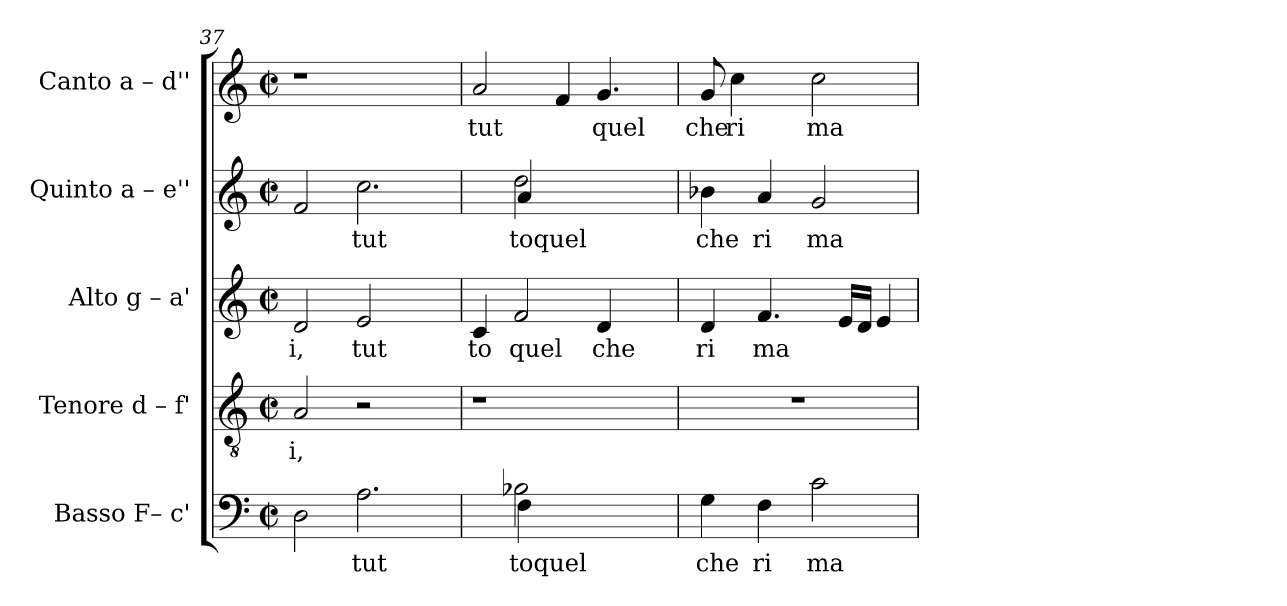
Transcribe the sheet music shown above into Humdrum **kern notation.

**kern	**text	**kern	**text	**kern	**text	**kern	**text	**kern	**text
*part5	*part5	*part4	*part4	*part3	*part3	*part2	*part2	*part1	*part1
*staff5	*staff5	*staff4	*staff4	*staff3	*staff3	*staff2	*staff2	*staff1	*staff1
*I"Basso  F– c'	*	*I"Tenore  d – f'	*	*I"Alto  g – a'	*	*I"Quinto  a – e''	*	*I"Canto  a – d''	*
*clefF4	*	*clefGv2	*	*clefG2	*	*clefG2	*	*clefG2	*
*k[]	*	*k[]	*	*k[]	*	*k[]	*	*k[]	*
*C:	*	*C:	*	*C:	*	*C:	*	*C:	*
*M2/2	*	*M2/2	*	*M2/2	*	*M2/2	*	*M2/2	*
*met(c|)	*	*met(c|)	*	*met(c|)	*	*met(c|)	*	*met(c|)	*
=37	=37	=37	=37	=37	=37	=37	=37	=37	=37
!	!	!	!LO:LY:b:rj	!	!LO:LY:b:rj	!	!	!	!
2D\	.	2A/	-i,	2d/	i,	2f/	.	1r	.
!	!LO:LY:b:cj	!	!	!	!LO:LY:b:rj	!	!LO:LY:b:rj	!	!
2.A\	tut	2r	.	2e/	tut	2.cc\	tut	.	.
.	.	4ryy	.	4ryy	.	.	.	4ryy	.
=38	=38	=38	=38	=38	=38	=38	=38	=38	=38
*^	*	*	*	*	*	*	*	*	*
!	!	!	!	!	!	!LO:LY:b:rj	!	!	!	!LO:LY:b:rj
*	*	*	*	*	*	*	*^	*	*	*
4ryy	4ryy	.	1r	.	4c/	to	4ryy	4ryy	.	2a/	tut
!	!	!LO:LY:b:cj	!	!	!	!LO:LY:b:rj	!	!	!LO:LY:b:rj	!	!
2B-X\	4F\	toquel	.	.	2f/	quel	2dd\	4a/	toquel	.	.
.	4.ryy	.	.	.	.	.	.	4.ryy	.	4f/	.
!	!	!	!	!	!	!LO:LY:b:rj	!	!	!	!	!LO:LY:b:rj
4.ryy	.	.	.	.	4d/	che	4.ryy	.	.	4.g/	quel
.	4ryy	.	.	.	.	.	.	4ryy	.	.	.
.	.	.	8ryy	.	8ryy	.	.	.	.	.	.
*v	*v	*	*	*	*	*	*v	*v	*	*	*
=39	=39	=39	=39	=39	=39	=39	=39	=39	=39
!	!LO:LY:b:cj	!	!	!	!LO:LY:b:rj	!	!LO:LY:b:rj	!	!LO:LY:b:rj
4G\	che	1r	.	4d/	ri	4b-X\	che	8g/	che
!	!	!	!	!	!	!	!	!	!LO:LY:b:rj
.	.	.	.	.	.	.	.	4cc\	ri
!	!LO:LY:b:cj	!	!	!	!LO:LY:b:rj	!	!LO:LY:b:rj	!	!
4F\	ri	.	.	4.f/	ma	4a/	ri	.	.
.	.	.	.	.	.	.	.	8ryy	.
!	!LO:LY:b:cj	!	!	!	!	!	!LO:LY:b:rj	!	!LO:LY:b:rj
2c\	ma	.	.	.	.	2g/	ma	2cc\	ma
!	!	!	!	!	!LO:LY:b:rj	!	!	!	!
.	.	.	.	16e/L	.	.	.	.	.
!	!	!	!	!	!LO:LY:b:rj	!	!	!	!
.	.	.	.	16d/J	.	.	.	.	.
!	!	!	!	!	!LO:LY:b:rj	!	!	!	!
.	.	.	.	4e/	.	.	.	.	.
=	=	=	=	=	=	=	=	=	=
*-	*-	*-	*-	*-	*-	*-	*-	*-	*-
